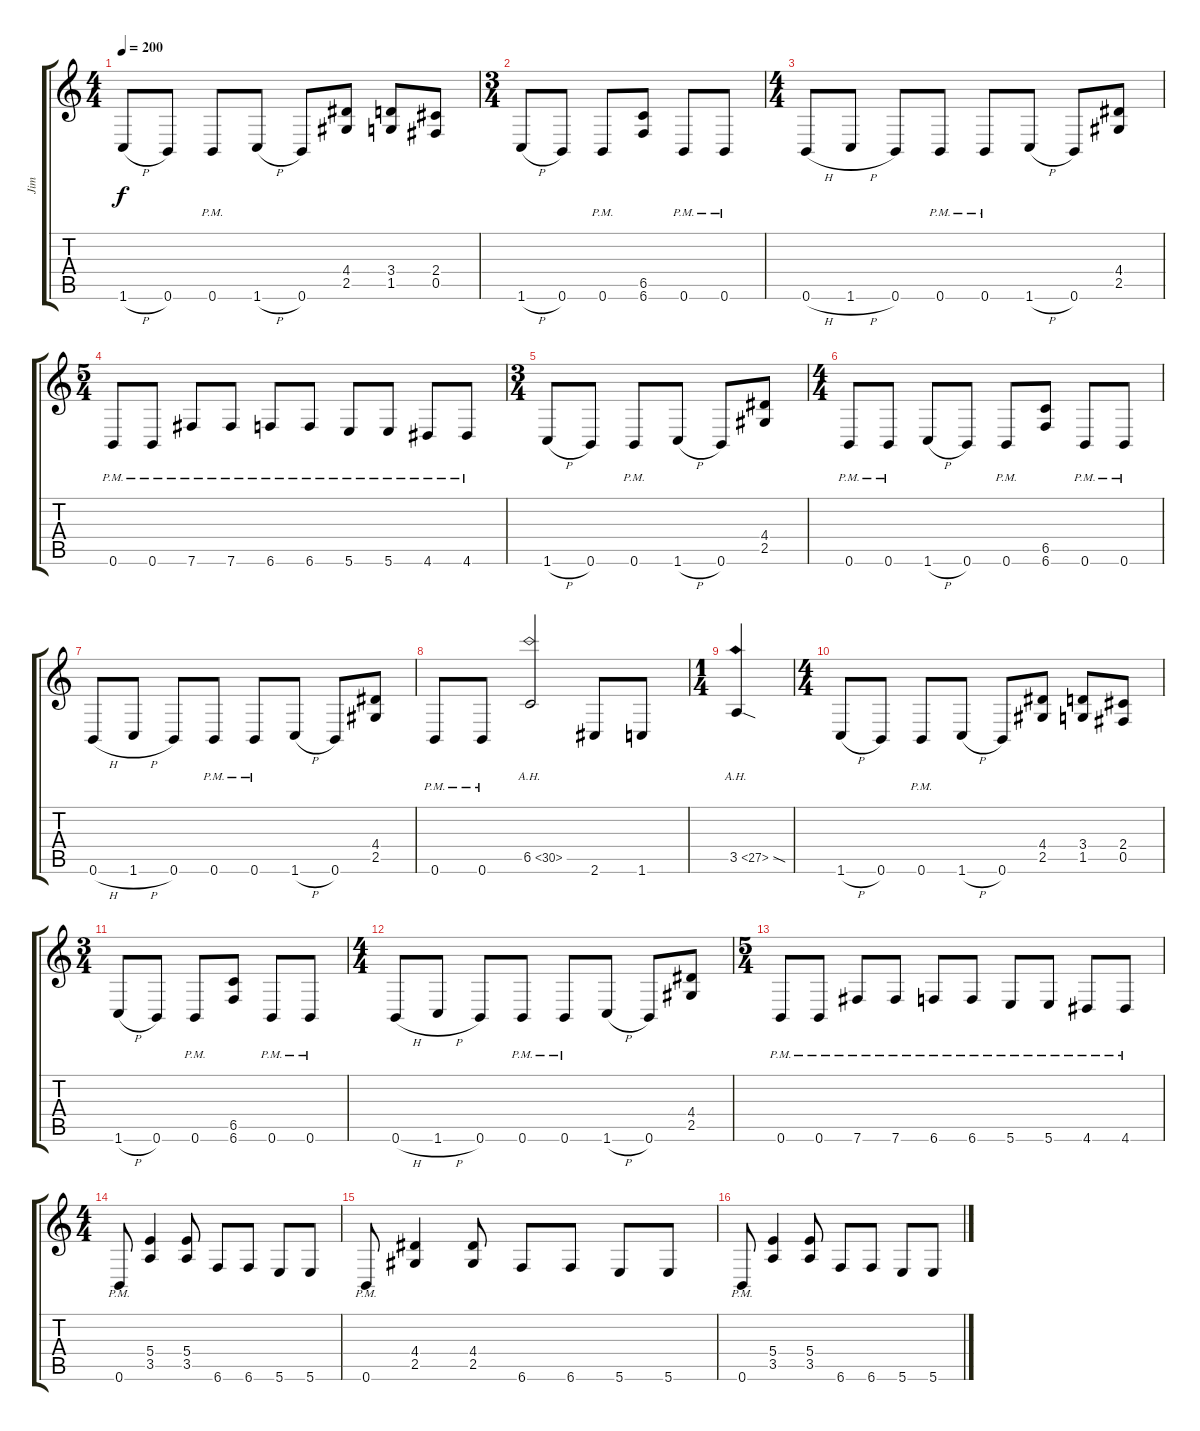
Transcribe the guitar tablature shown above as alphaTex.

\track ("Jim" "Jim") {instrument distortionguitar}
\staff {score tabs}
\tuning (Db4 Ab3 E3 B2 Gb2 B1) {hide}
\ts (4 4)
\tempo 200
\clef g2
\ks c
1.6{h}.8{dy f} 0.6.8 0.6{pm}.8 1.6{h}.8 0.6.8 (4.4 2.5).8 (3.4 1.5).8 (2.4 0.5).8 |
\ts (3 4)
1.6{h}.8 0.6.8 0.6{pm}.8 (6.5 6.6).8 0.6{pm}.8 0.6{pm}.8 |
\ts (4 4)
0.6{h}.8 1.6{h}.8 0.6.8 0.6{pm}.8 0.6{pm}.8 1.6{h}.8 0.6.8 (4.4 2.5).8 |
\ts (5 4)
0.6{pm}.8 0.6{pm}.8 7.6{pm}.8 7.6{pm}.8 6.6{pm}.8 6.6{pm}.8 5.6{pm}.8 5.6{pm}.8 4.6{pm}.8 4.6{pm}.8 |
\ts (3 4)
1.6{h}.8 0.6.8 0.6{pm}.8 1.6{h}.8 0.6.8 (4.4 2.5).8 |
\ts (4 4)
0.6{pm}.8 0.6{pm}.8 1.6{h}.8 0.6.8 0.6{pm}.8 (6.5 6.6).8 0.6{pm}.8 0.6{pm}.8 |
0.6{h}.8 1.6{h}.8 0.6.8 0.6{pm}.8 0.6{pm}.8 1.6{h}.8 0.6.8 (4.4 2.5).8 |
0.6{pm}.8 0.6{pm}.8 6.5{ah 24}.2 2.6.8 1.6.8 |
\ts (1 4)
3.5{ah 24 sod}.4 |
\ts (4 4)
1.6{h}.8 0.6.8 0.6{pm}.8 1.6{h}.8 0.6.8 (4.4 2.5).8 (3.4 1.5).8 (2.4 0.5).8 |
\ts (3 4)
1.6{h}.8 0.6.8 0.6{pm}.8 (6.5 6.6).8 0.6{pm}.8 0.6{pm}.8 |
\ts (4 4)
0.6{h}.8 1.6{h}.8 0.6.8 0.6{pm}.8 0.6{pm}.8 1.6{h}.8 0.6.8 (4.4 2.5).8 |
\ts (5 4)
0.6{pm}.8 0.6{pm}.8 7.6{pm}.8 7.6{pm}.8 6.6{pm}.8 6.6{pm}.8 5.6{pm}.8 5.6{pm}.8 4.6{pm}.8 4.6{pm}.8 |
\ts (4 4)
0.6{pm}.8 (5.4 3.5).4 (5.4 3.5).8 6.6.8 6.6.8 5.6.8 5.6.8 |
0.6{pm}.8 (4.4 2.5).4 (4.4 2.5).8 6.6.8 6.6.8 5.6.8 5.6.8 |
0.6{pm}.8 (5.4 3.5).4 (5.4 3.5).8 6.6.8 6.6.8 5.6.8 5.6.8
